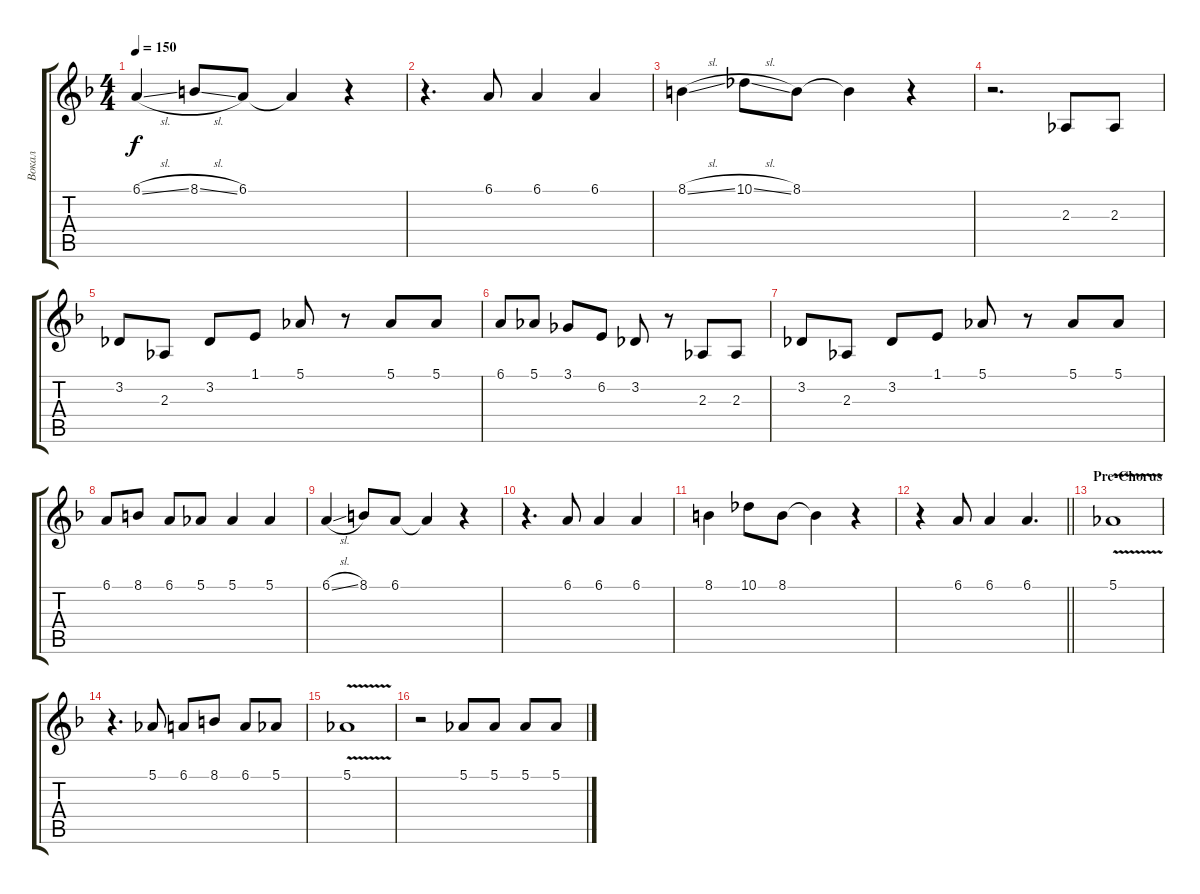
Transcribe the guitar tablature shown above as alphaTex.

\track ("Вокал" "Вокал") {instrument trumpet}
\staff {score tabs}
\tuning (Eb4 Bb3 Gb3 Db3 Ab2 Eb2) {hide}
\ts (4 4)
\tempo 150
\clef g2
\ks dminor
6.1{sl}.4{dy f} 8.1{sl}.8 6.1.8 6.1{t}.4 r.4 |
r.4{d} 6.1.8 6.1.4 6.1.4 |
8.1{sl}.4 10.1{sl}.8 8.1.8 8.1{t}.4 r.4 |
r.2{d} 2.3.8 2.3.8 |
3.2.8 2.3.8 3.2.8 1.1.8 5.1.8 r.8 5.1.8 5.1.8 |
6.1.8 5.1.8 3.1.8 6.2.8 3.2.8 r.8 2.3.8 2.3.8 |
3.2.8 2.3.8 3.2.8 1.1.8 5.1.8 r.8 5.1.8 5.1.8 |
6.1.8 8.1.8 6.1.8 5.1.8 5.1.4 5.1.4 |
6.1{sl}.4 8.1.8 6.1.8 6.1{t}.4 r.4 |
r.4{d} 6.1.8 6.1.4 6.1.4 |
8.1.4 10.1.8 8.1.8 8.1{t}.4 r.4 |
\barLineRight lightlight
r.4 6.1.8 6.1.4 6.1.4{d} |
\section ("" "Pre-Chorus")
5.1{v}.1 |
r.4{d} 5.1.8 6.1.8 8.1.8 6.1.8 5.1.8 |
5.1{v}.1 |
r.2 5.1.8 5.1.8 5.1.8 5.1.8
